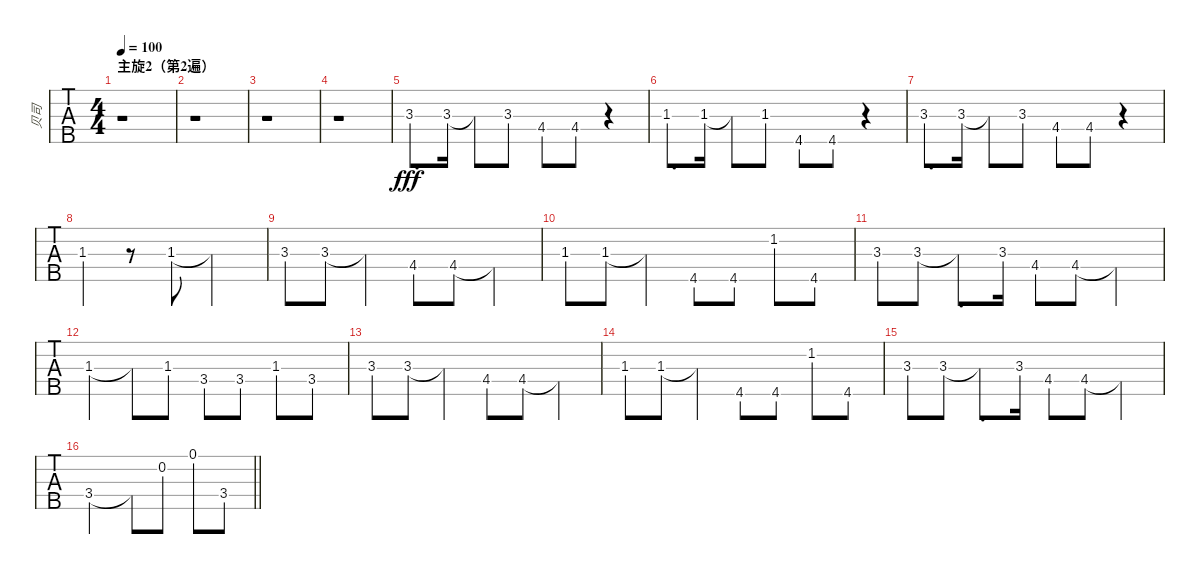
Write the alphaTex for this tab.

\track ("贝司" "贝司") {instrument acousticbass}
\staff {tabs}
\tuning (G2 D2 A1 E1 B0) {hide}
\ts (4 4)
\section ("" "主旋2（第2遍）")
\tempo 100
\clef f4
\ks eb
r.1{dy fff} |
r.1 |
r.1 |
r.1 |
3.3.8{d} 3.3.16 3.3{t}.8 3.3.8 4.4.8 4.4.8 r.4 |
1.3.8{d} 1.3.16 1.3{t}.8 1.3.8 4.5.8 4.5.8 r.4 |
3.3.8{d} 3.3.16 3.3{t}.8 3.3.8 4.4.8 4.4.8 r.4 |
1.3.4 r.8 1.3.8 1.3{t}.2 |
3.3.8 3.3.8 3.3{t}.4 4.4.8 4.4.8 4.4{t}.4 |
1.3.8 1.3.8 1.3{t}.4 4.5.8 4.5.8 1.2.8 4.5.8 |
3.3.8 3.3.8 3.3{t}.8{d} 3.3.16 4.4.8 4.4.8 4.4{t}.4 |
1.3.4 1.3{t}.8 1.3.8 3.4.8 3.4.8 1.3.8 3.4.8 |
3.3.8 3.3.8 3.3{t}.4 4.4.8 4.4.8 4.4{t}.4 |
1.3.8 1.3.8 1.3{t}.4 4.5.8 4.5.8 1.2.8 4.5.8 |
3.3.8 3.3.8 3.3{t}.8{d} 3.3.16 4.4.8 4.4.8 4.4{t}.4 |
\barLineRight lightlight
3.4.2 3.4{t}.8 0.2.8 0.1.8 3.4.8
